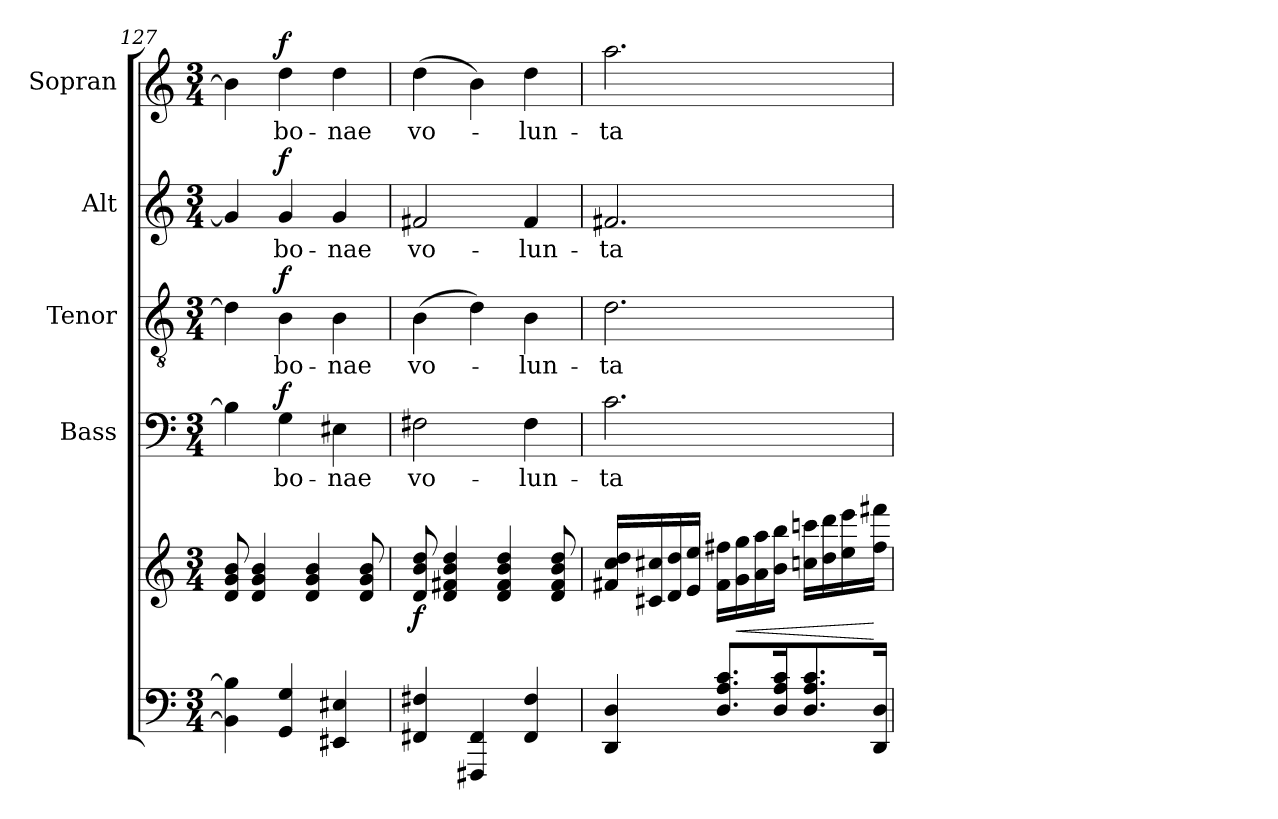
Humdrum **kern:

**kern	**kern	**dynam	**kern	**text	**dynam	**kern	**text	**dynam	**kern	**text	**dynam	**kern	**text	**dynam
*part5	*part5	*part5	*part4	*part4	*part4	*part3	*part3	*part3	*part2	*part2	*part2	*part1	*part1	*part1
*staff6	*staff5	*staff5/6	*staff4	*staff4	*staff4	*staff3	*staff3	*staff3	*staff2	*staff2	*staff2	*staff1	*staff1	*staff1
*	*	*	*I"Bass	*	*	*I"Tenor	*	*	*I"Alt	*	*	*I"Sopran	*	*
*	*	*	*I'B.	*	*	*I'T.	*	*	*I'A.	*	*	*I'S.	*	*
*clefF4	*clefG2	*	*clefF4	*	*	*clefGv2	*	*	*clefG2	*	*	*clefG2	*	*
*k[]	*k[]	*	*k[]	*	*	*k[]	*	*	*k[]	*	*	*k[]	*	*
*C:	*C:	*	*C:	*	*	*C:	*	*	*C:	*	*	*C:	*	*
*M3/4	*M3/4	*	*M3/4	*	*	*M3/4	*	*	*M3/4	*	*	*M3/4	*	*
=127	=127	=127	=127	=127	=127	=127	=127	=127	=127	=127	=127	=127	=127	=127
4BB\] 4B\]	8d/ 8g/ 8b/	.	4B\]	.	.	4d\]	.	.	4g/]	.	.	4b\]	.	.
.	4d/ 4g/ 4b/	.	.	.	.	.	.	.	.	.	.	.	.	.
!	!	!	!	!LO:LY:b	!LO:DY:a	!	!LO:LY:b	!LO:DY:a	!	!LO:LY:b	!LO:DY:a	!	!LO:LY:b	!LO:DY:a
4GG/ 4G/	.	.	4G\	bo-	f	4B\	bo-	f	4g/	bo-	f	4dd\	bo-	f
.	4d/ 4g/ 4b/	.	.	.	.	.	.	.	.	.	.	.	.	.
!	!	!	!	!LO:LY:b	!	!	!LO:LY:b	!	!	!LO:LY:b	!	!	!LO:LY:b	!
4EE#X/ 4E#X/	.	.	4E#X\	-nae	.	4B\	-nae	.	4g/	-nae	.	4dd\	-nae	.
.	8d/ 8g/ 8b/	.	.	.	.	.	.	.	.	.	.	.	.	.
=128	=128	=128	=128	=128	=128	=128	=128	=128	=128	=128	=128	=128	=128	=128
!	!	!LO:DY:b	!	!LO:LY:b	!	!	!LO:LY:b	!	!	!LO:LY:b	!	!	!LO:LY:b	!
4FF#X/ 4F#X/	8d/ 8b/ 8dd/	f	2F#X\	vo-	.	(>4B\	vo-	.	2f#X/	vo-	.	(>4dd\	vo-	.
.	4d/ 4f#X/ 4b/ 4dd/	.	.	.	.	.	.	.	.	.	.	.	.	.
4FFF#X/ 4FF#/	.	.	.	.	.	4d\)	.	.	.	.	.	4b\)	.	.
.	4d/ 4f#/ 4b/ 4dd/	.	.	.	.	.	.	.	.	.	.	.	.	.
!	!	!	!	!LO:LY:b	!	!	!LO:LY:b	!	!	!LO:LY:b	!	!	!LO:LY:b	!
4FF#/ 4F#/	.	.	4F#\	-lun-	.	4B\	-lun-	.	4f#/	-lun-	.	4dd\	-lun-	.
.	8d/ 8f#/ 8b/ 8dd/	.	.	.	.	.	.	.	.	.	.	.	.	.
!!LO:PB:g=z
=129	=129	=129	=129	=129	=129	=129	=129	=129	=129	=129	=129	=129	=129	=129
!	!	!	!	!LO:LY:b	!	!	!LO:LY:b	!	!	!LO:LY:b	!	!	!LO:LY:b	!
4DD/ 4D/	16f#X/ 16cc/ 16dd/LL	.	2.c\	-ta-	.	2.d\	-ta-	.	2.f#X/	-ta-	.	2.aa\	-ta-	.
.	16c#X/ 16cc#X/	.	.	.	.	.	.	.	.	.	.	.	.	.
.	16d/ 16dd/	.	.	.	.	.	.	.	.	.	.	.	.	.
.	16e/ 16ee/JJ	.	.	.	.	.	.	.	.	.	.	.	.	.
8.D/ 8.A/ 8.c/L	16f#\ 16ff#X\LL	.	.	.	.	.	.	.	.	.	.	.	.	.
!	!	!LO:HP:b	!	!	!	!	!	!	!	!	!	!	!	!
.	16g\ 16gg\	<	.	.	.	.	.	.	.	.	.	.	.	.
.	16a\ 16aa\	.	.	.	.	.	.	.	.	.	.	.	.	.
16D/ 16A/ 16c/k	16b\ 16bb\JJ	.	.	.	.	.	.	.	.	.	.	.	.	.
8.D/ 8.A/ 8.c/	16ccn\ 16cccn\LL	.	.	.	.	.	.	.	.	.	.	.	.	.
.	16dd\ 16ddd\	.	.	.	.	.	.	.	.	.	.	.	.	.
.	16ee\ 16eee\	.	.	.	.	.	.	.	.	.	.	.	.	.
16DD/ 16D/Jk	16ff#\ 16fff#X\JJ	[	.	.	.	.	.	.	.	.	.	.	.	.
=	=	=	=	=	=	=	=	=	=	=	=	=	=	=
*-	*-	*-	*-	*-	*-	*-	*-	*-	*-	*-	*-	*-	*-	*-
